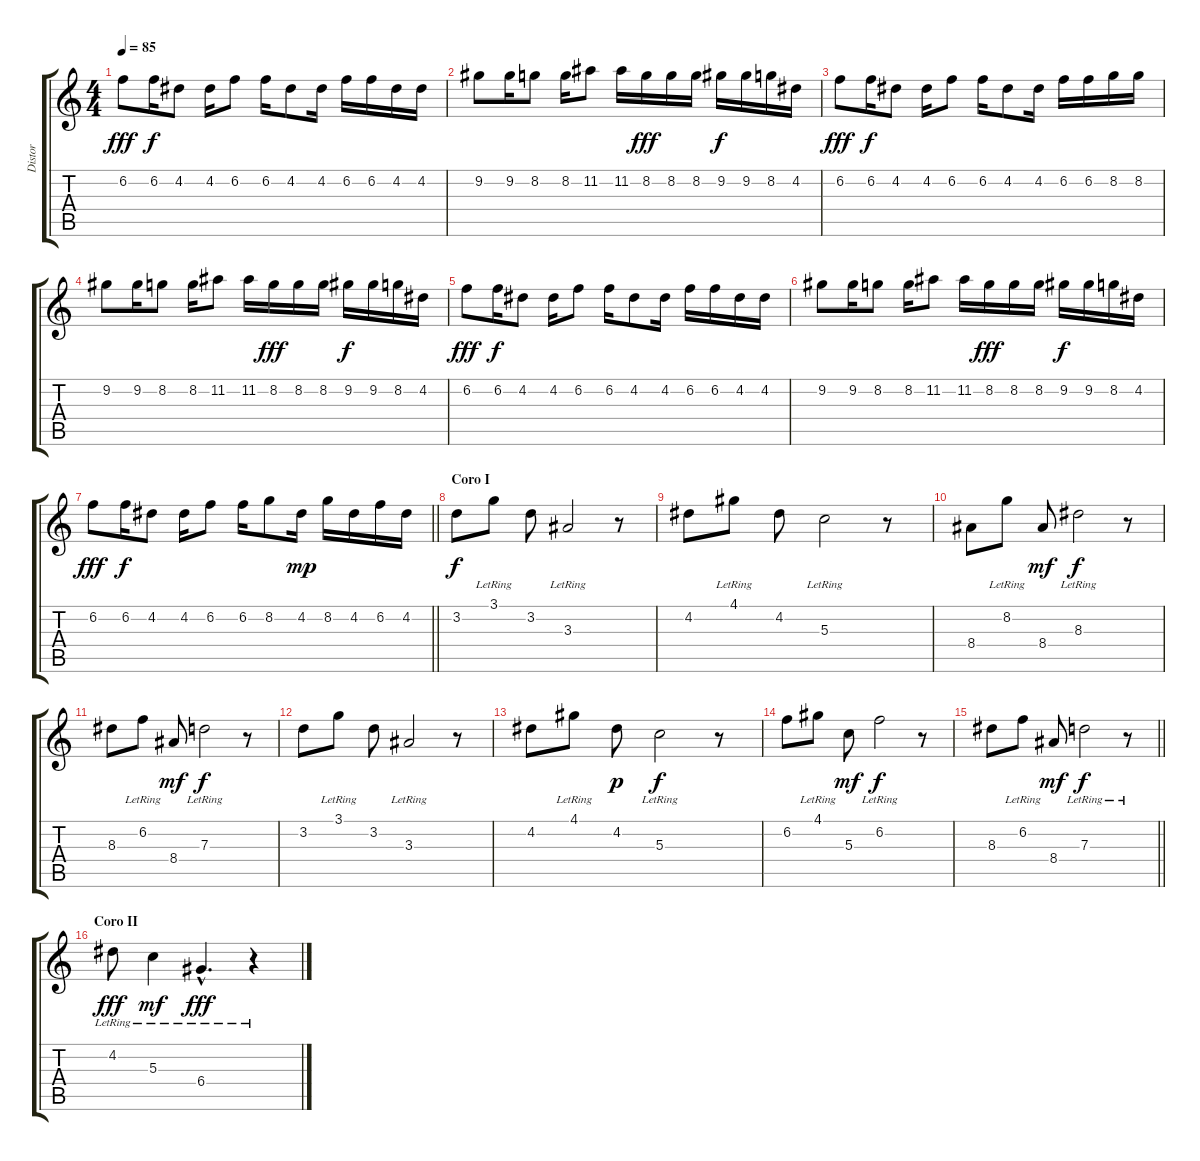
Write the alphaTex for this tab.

\track ("Distor" "Distor") {instrument electricguitarclean}
\staff {score tabs}
\tuning (E4 B3 G3 D3 A2 E2) {hide}
\ts (4 4)
\tempo 85
\clef g2
\ks c
6.2.8{dy fff} 6.2.16{dy f} 4.2.8 4.2.16 6.2.8 6.2.16 4.2.8 4.2.16 6.2.16 6.2.16 4.2.16 4.2.16 |
9.2.8 9.2.16 8.2.8 8.2.16 11.2.8 11.2.16 8.2.16{dy fff} 8.2.16 8.2.16 9.2.16{dy f} 9.2.16 8.2.16 4.2.16 |
6.2.8{dy fff} 6.2.16{dy f} 4.2.8 4.2.16 6.2.8 6.2.16 4.2.8 4.2.16 6.2.16 6.2.16 8.2.16 8.2.16 |
9.2.8 9.2.16 8.2.8 8.2.16 11.2.8 11.2.16 8.2.16{dy fff} 8.2.16 8.2.16 9.2.16{dy f} 9.2.16 8.2.16 4.2.16 |
6.2.8{dy fff} 6.2.16{dy f} 4.2.8 4.2.16 6.2.8 6.2.16 4.2.8 4.2.16 6.2.16 6.2.16 4.2.16 4.2.16 |
9.2.8 9.2.16 8.2.8 8.2.16 11.2.8 11.2.16 8.2.16{dy fff} 8.2.16 8.2.16 9.2.16{dy f} 9.2.16 8.2.16 4.2.16 |
\barLineRight lightlight
6.2.8{dy fff} 6.2.16{dy f} 4.2.8 4.2.16 6.2.8 6.2.16 8.2.8 4.2.16{dy mp} 8.2.16 4.2.16 6.2.16 4.2.16 |
\section ("" "Coro I")
3.2.8{dy f} 3.1{lr}.8 3.2.8 3.3{lr}.2 r.8 |
4.2.8 4.1{lr}.8 4.2.8 5.3{lr}.2 r.8 |
8.4.8 8.2{lr}.8 8.4.8{dy mf} 8.3{lr}.2{dy f} r.8 |
8.3.8 6.2{lr}.8 8.4.8{dy mf} 7.3{lr}.2{dy f} r.8 |
3.2.8 3.1{lr}.8 3.2.8 3.3{lr}.2 r.8 |
4.2.8 4.1{lr}.8 4.2.8{dy p} 5.3{lr}.2{dy f} r.8 |
6.2.8 4.1{lr}.8 5.3.8{dy mf} 6.2{lr}.2{dy f} r.8 |
\barLineRight lightlight
8.3.8 6.2{lr}.8 8.4.8{dy mf} 7.3{lr}.2{dy f} r.8 |
\section ("" "Coro II")
4.2{lr}.8{dy fff} 5.3{lr}.4{dy mf} 6.4{hac lr}.4{d dy fff} r.4
